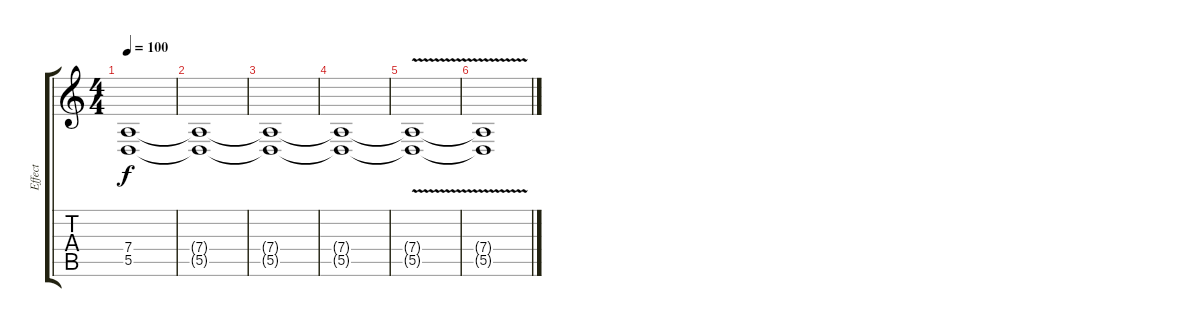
\track ("Effect" "Effect") {instrument fx7echoes}
\staff {score tabs}
\tuning (E4 B3 G3 D3 A2 E2) {hide}
\ts (4 4)
\tempo 100
\clef g2
\ks c
(7.4{t} 5.5{t}).1{dy f} |
(7.4{t} 5.5{t}).1 |
(7.4{t} 5.5{t}).1 |
(7.4{t} 5.5{t}).1 |
(7.4{t} 5.5{v t}).1 |
(7.4{t} 5.5{t}).1
